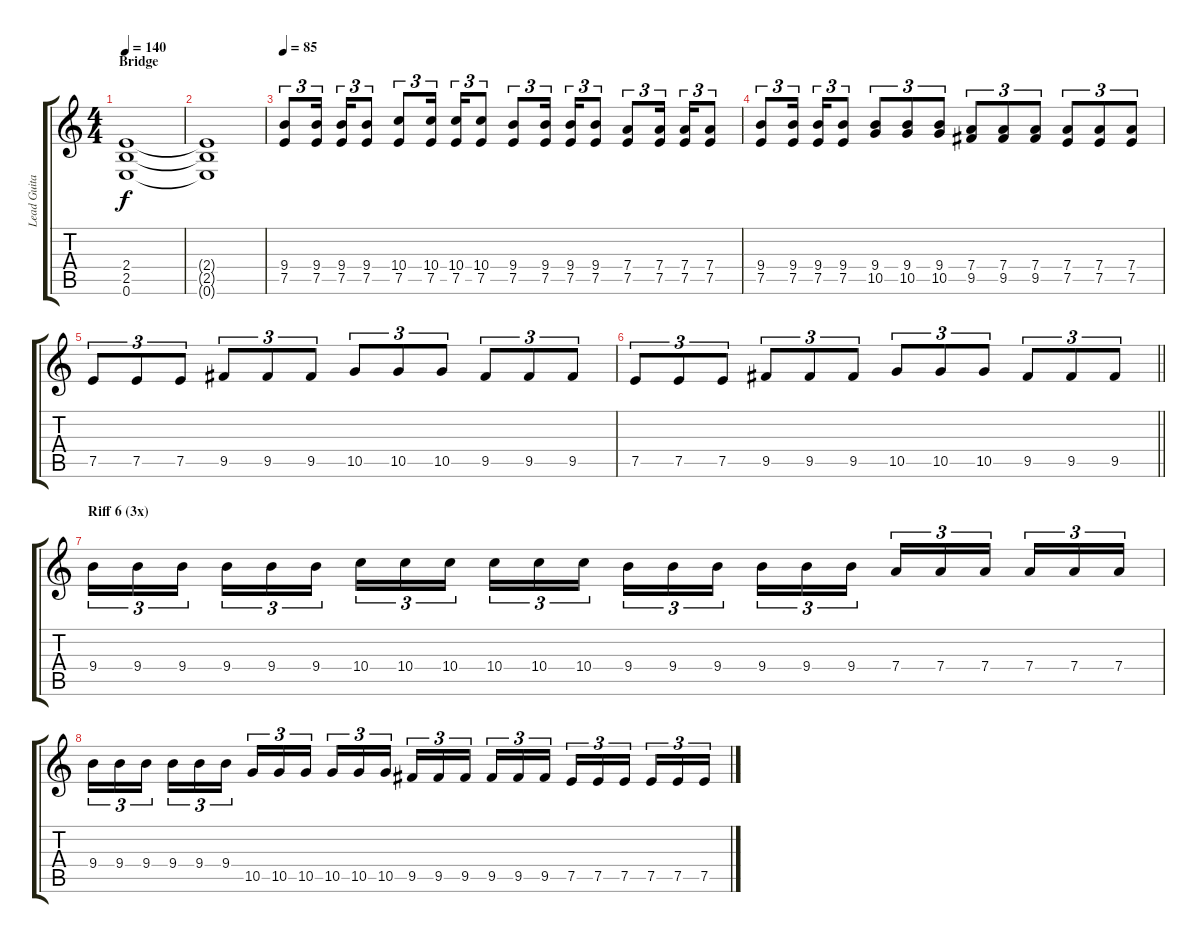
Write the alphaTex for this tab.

\track ("Lead Guitar " "Lead Guita") {instrument distortionguitar}
\staff {score tabs}
\tuning (E4 B3 G3 D3 A2 E2) {hide}
\ts (4 4)
\section ("" "Bridge")
\tempo 140
\clef g2
\ks c
(2.4 2.5 0.6).1{dy f} |
(2.4{t} 2.5{t} 0.6{t}).1 |
\tempo 85
(9.4 7.5).8{tu (3 2)} (9.4 7.5).16{tu (3 2) beam splitsecondary} (9.4 7.5).16{tu (3 2)} (9.4 7.5).8{tu (3 2)} (10.4 7.5).8{tu (3 2)} (10.4 7.5).16{tu (3 2) beam splitsecondary} (10.4 7.5).16{tu (3 2)} (10.4 7.5).8{tu (3 2)} (9.4 7.5).8{tu (3 2)} (9.4 7.5).16{tu (3 2) beam splitsecondary} (9.4 7.5).16{tu (3 2)} (9.4 7.5).8{tu (3 2)} (7.4 7.5).8{tu (3 2)} (7.4 7.5).16{tu (3 2) beam splitsecondary} (7.4 7.5).16{tu (3 2)} (7.4 7.5).8{tu (3 2)} |
(9.4 7.5).8{tu (3 2)} (9.4 7.5).16{tu (3 2) beam splitsecondary} (9.4 7.5).16{tu (3 2)} (9.4 7.5).8{tu (3 2)} (9.4 10.5).8{tu (3 2)} (9.4 10.5).8{tu (3 2)} (9.4 10.5).8{tu (3 2)} (7.4 9.5).8{tu (3 2)} (7.4 9.5).8{tu (3 2)} (7.4 9.5).8{tu (3 2)} (7.4 7.5).8{tu (3 2)} (7.4 7.5).8{tu (3 2)} (7.4 7.5).8{tu (3 2)} |
7.5.8{tu (3 2)} 7.5.8{tu (3 2)} 7.5.8{tu (3 2)} 9.5.8{tu (3 2)} 9.5.8{tu (3 2)} 9.5.8{tu (3 2)} 10.5.8{tu (3 2)} 10.5.8{tu (3 2)} 10.5.8{tu (3 2)} 9.5.8{tu (3 2)} 9.5.8{tu (3 2)} 9.5.8{tu (3 2)} |
\barLineRight lightlight
7.5.8{tu (3 2)} 7.5.8{tu (3 2)} 7.5.8{tu (3 2)} 9.5.8{tu (3 2)} 9.5.8{tu (3 2)} 9.5.8{tu (3 2)} 10.5.8{tu (3 2)} 10.5.8{tu (3 2)} 10.5.8{tu (3 2)} 9.5.8{tu (3 2)} 9.5.8{tu (3 2)} 9.5.8{tu (3 2)} |
\section ("" "Riff 6 (3x)")
9.4.16{tu (3 2)} 9.4.16{tu (3 2)} 9.4.16{tu (3 2) beam splitsecondary} 9.4.16{tu (3 2)} 9.4.16{tu (3 2)} 9.4.16{tu (3 2)} 10.4.16{tu (3 2)} 10.4.16{tu (3 2)} 10.4.16{tu (3 2) beam splitsecondary} 10.4.16{tu (3 2)} 10.4.16{tu (3 2)} 10.4.16{tu (3 2)} 9.4.16{tu (3 2)} 9.4.16{tu (3 2)} 9.4.16{tu (3 2) beam splitsecondary} 9.4.16{tu (3 2)} 9.4.16{tu (3 2)} 9.4.16{tu (3 2)} 7.4.16{tu (3 2)} 7.4.16{tu (3 2)} 7.4.16{tu (3 2) beam splitsecondary} 7.4.16{tu (3 2)} 7.4.16{tu (3 2)} 7.4.16{tu (3 2)} |
9.4.16{tu (3 2)} 9.4.16{tu (3 2)} 9.4.16{tu (3 2) beam splitsecondary} 9.4.16{tu (3 2)} 9.4.16{tu (3 2)} 9.4.16{tu (3 2)} 10.5.16{tu (3 2)} 10.5.16{tu (3 2)} 10.5.16{tu (3 2) beam splitsecondary} 10.5.16{tu (3 2)} 10.5.16{tu (3 2)} 10.5.16{tu (3 2)} 9.5.16{tu (3 2)} 9.5.16{tu (3 2)} 9.5.16{tu (3 2) beam splitsecondary} 9.5.16{tu (3 2)} 9.5.16{tu (3 2)} 9.5.16{tu (3 2)} 7.5.16{tu (3 2)} 7.5.16{tu (3 2)} 7.5.16{tu (3 2) beam splitsecondary} 7.5.16{tu (3 2)} 7.5.16{tu (3 2)} 7.5.16{tu (3 2)}
